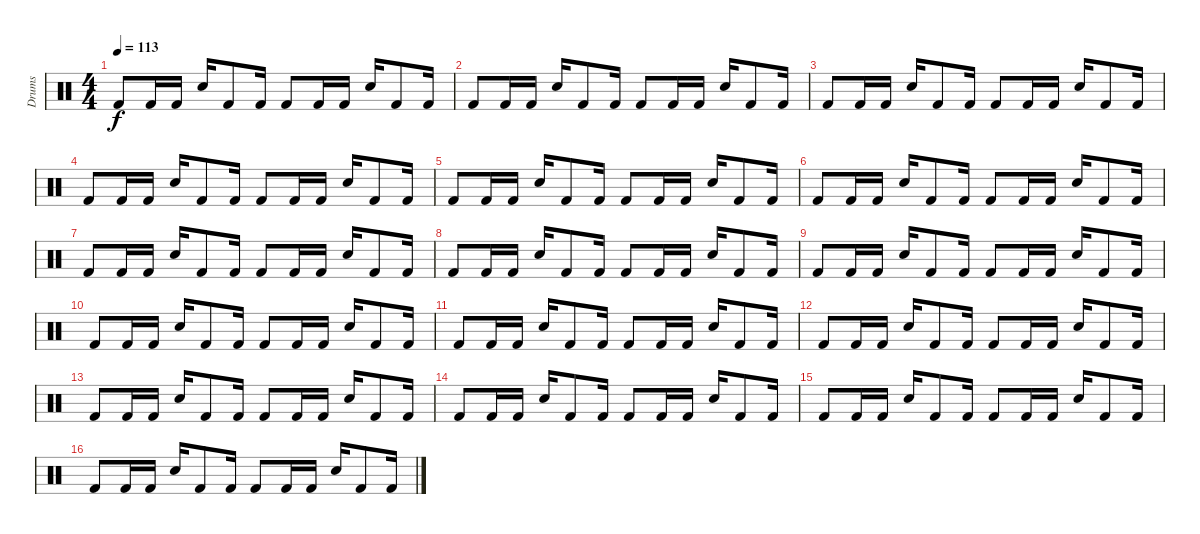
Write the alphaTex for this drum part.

\track ("Drums" "Drums") {instrument percussion}
\staff {score}
\articulation defaults
\ts (4 4)
\tempo 113
\clef neutral
\ks c "Kick (hit) 2".8{dy f} "Kick (hit) 2".16 "Kick (hit) 2".16 "Electric Snare (hit)".16 "Kick (hit) 2".8 "Kick (hit) 2".16 "Kick (hit) 2".8 "Kick (hit) 2".16 "Kick (hit) 2".16 "Electric Snare (hit)".16 "Kick (hit) 2".8 "Kick (hit) 2".16
|
"Kick (hit) 2".8 "Kick (hit) 2".16 "Kick (hit) 2".16 "Electric Snare (hit)".16 "Kick (hit) 2".8 "Kick (hit) 2".16 "Kick (hit) 2".8 "Kick (hit) 2".16 "Kick (hit) 2".16 "Electric Snare (hit)".16 "Kick (hit) 2".8 "Kick (hit) 2".16 |
"Kick (hit) 2".8 "Kick (hit) 2".16 "Kick (hit) 2".16 "Electric Snare (hit)".16 "Kick (hit) 2".8 "Kick (hit) 2".16 "Kick (hit) 2".8 "Kick (hit) 2".16 "Kick (hit) 2".16 "Electric Snare (hit)".16 "Kick (hit) 2".8 "Kick (hit) 2".16 |
"Kick (hit) 2".8 "Kick (hit) 2".16 "Kick (hit) 2".16 "Electric Snare (hit)".16 "Kick (hit) 2".8 "Kick (hit) 2".16 "Kick (hit) 2".8 "Kick (hit) 2".16 "Kick (hit) 2".16 "Electric Snare (hit)".16 "Kick (hit) 2".8 "Kick (hit) 2".16 |
"Kick (hit) 2".8 "Kick (hit) 2".16 "Kick (hit) 2".16 "Electric Snare (hit)".16 "Kick (hit) 2".8 "Kick (hit) 2".16 "Kick (hit) 2".8 "Kick (hit) 2".16 "Kick (hit) 2".16 "Electric Snare (hit)".16 "Kick (hit) 2".8 "Kick (hit) 2".16 |
"Kick (hit) 2".8 "Kick (hit) 2".16 "Kick (hit) 2".16 "Electric Snare (hit)".16 "Kick (hit) 2".8 "Kick (hit) 2".16 "Kick (hit) 2".8 "Kick (hit) 2".16 "Kick (hit) 2".16 "Electric Snare (hit)".16 "Kick (hit) 2".8 "Kick (hit) 2".16 |
"Kick (hit) 2".8 "Kick (hit) 2".16 "Kick (hit) 2".16 "Electric Snare (hit)".16 "Kick (hit) 2".8 "Kick (hit) 2".16 "Kick (hit) 2".8 "Kick (hit) 2".16 "Kick (hit) 2".16 "Electric Snare (hit)".16 "Kick (hit) 2".8 "Kick (hit) 2".16 |
"Kick (hit) 2".8 "Kick (hit) 2".16 "Kick (hit) 2".16 "Electric Snare (hit)".16 "Kick (hit) 2".8 "Kick (hit) 2".16 "Kick (hit) 2".8 "Kick (hit) 2".16 "Kick (hit) 2".16 "Electric Snare (hit)".16 "Kick (hit) 2".8 "Kick (hit) 2".16 |
"Kick (hit) 2".8 "Kick (hit) 2".16 "Kick (hit) 2".16 "Electric Snare (hit)".16 "Kick (hit) 2".8 "Kick (hit) 2".16 "Kick (hit) 2".8 "Kick (hit) 2".16 "Kick (hit) 2".16 "Electric Snare (hit)".16 "Kick (hit) 2".8 "Kick (hit) 2".16 |
"Kick (hit) 2".8 "Kick (hit) 2".16 "Kick (hit) 2".16 "Electric Snare (hit)".16 "Kick (hit) 2".8 "Kick (hit) 2".16 "Kick (hit) 2".8 "Kick (hit) 2".16 "Kick (hit) 2".16 "Electric Snare (hit)".16 "Kick (hit) 2".8 "Kick (hit) 2".16 |
"Kick (hit) 2".8 "Kick (hit) 2".16 "Kick (hit) 2".16 "Electric Snare (hit)".16 "Kick (hit) 2".8 "Kick (hit) 2".16 "Kick (hit) 2".8 "Kick (hit) 2".16 "Kick (hit) 2".16 "Electric Snare (hit)".16 "Kick (hit) 2".8 "Kick (hit) 2".16 |
"Kick (hit) 2".8 "Kick (hit) 2".16 "Kick (hit) 2".16 "Electric Snare (hit)".16 "Kick (hit) 2".8 "Kick (hit) 2".16 "Kick (hit) 2".8 "Kick (hit) 2".16 "Kick (hit) 2".16 "Electric Snare (hit)".16 "Kick (hit) 2".8 "Kick (hit) 2".16 |
"Kick (hit) 2".8 "Kick (hit) 2".16 "Kick (hit) 2".16 "Electric Snare (hit)".16 "Kick (hit) 2".8 "Kick (hit) 2".16 "Kick (hit) 2".8 "Kick (hit) 2".16 "Kick (hit) 2".16 "Electric Snare (hit)".16 "Kick (hit) 2".8 "Kick (hit) 2".16 |
"Kick (hit) 2".8 "Kick (hit) 2".16 "Kick (hit) 2".16 "Electric Snare (hit)".16 "Kick (hit) 2".8 "Kick (hit) 2".16 "Kick (hit) 2".8 "Kick (hit) 2".16 "Kick (hit) 2".16 "Electric Snare (hit)".16 "Kick (hit) 2".8 "Kick (hit) 2".16 |
"Kick (hit) 2".8 "Kick (hit) 2".16 "Kick (hit) 2".16 "Electric Snare (hit)".16 "Kick (hit) 2".8 "Kick (hit) 2".16 "Kick (hit) 2".8 "Kick (hit) 2".16 "Kick (hit) 2".16 "Electric Snare (hit)".16 "Kick (hit) 2".8 "Kick (hit) 2".16 |
"Kick (hit) 2".8 "Kick (hit) 2".16 "Kick (hit) 2".16 "Electric Snare (hit)".16 "Kick (hit) 2".8 "Kick (hit) 2".16 "Kick (hit) 2".8 "Kick (hit) 2".16 "Kick (hit) 2".16 "Electric Snare (hit)".16 "Kick (hit) 2".8 "Kick (hit) 2".16
